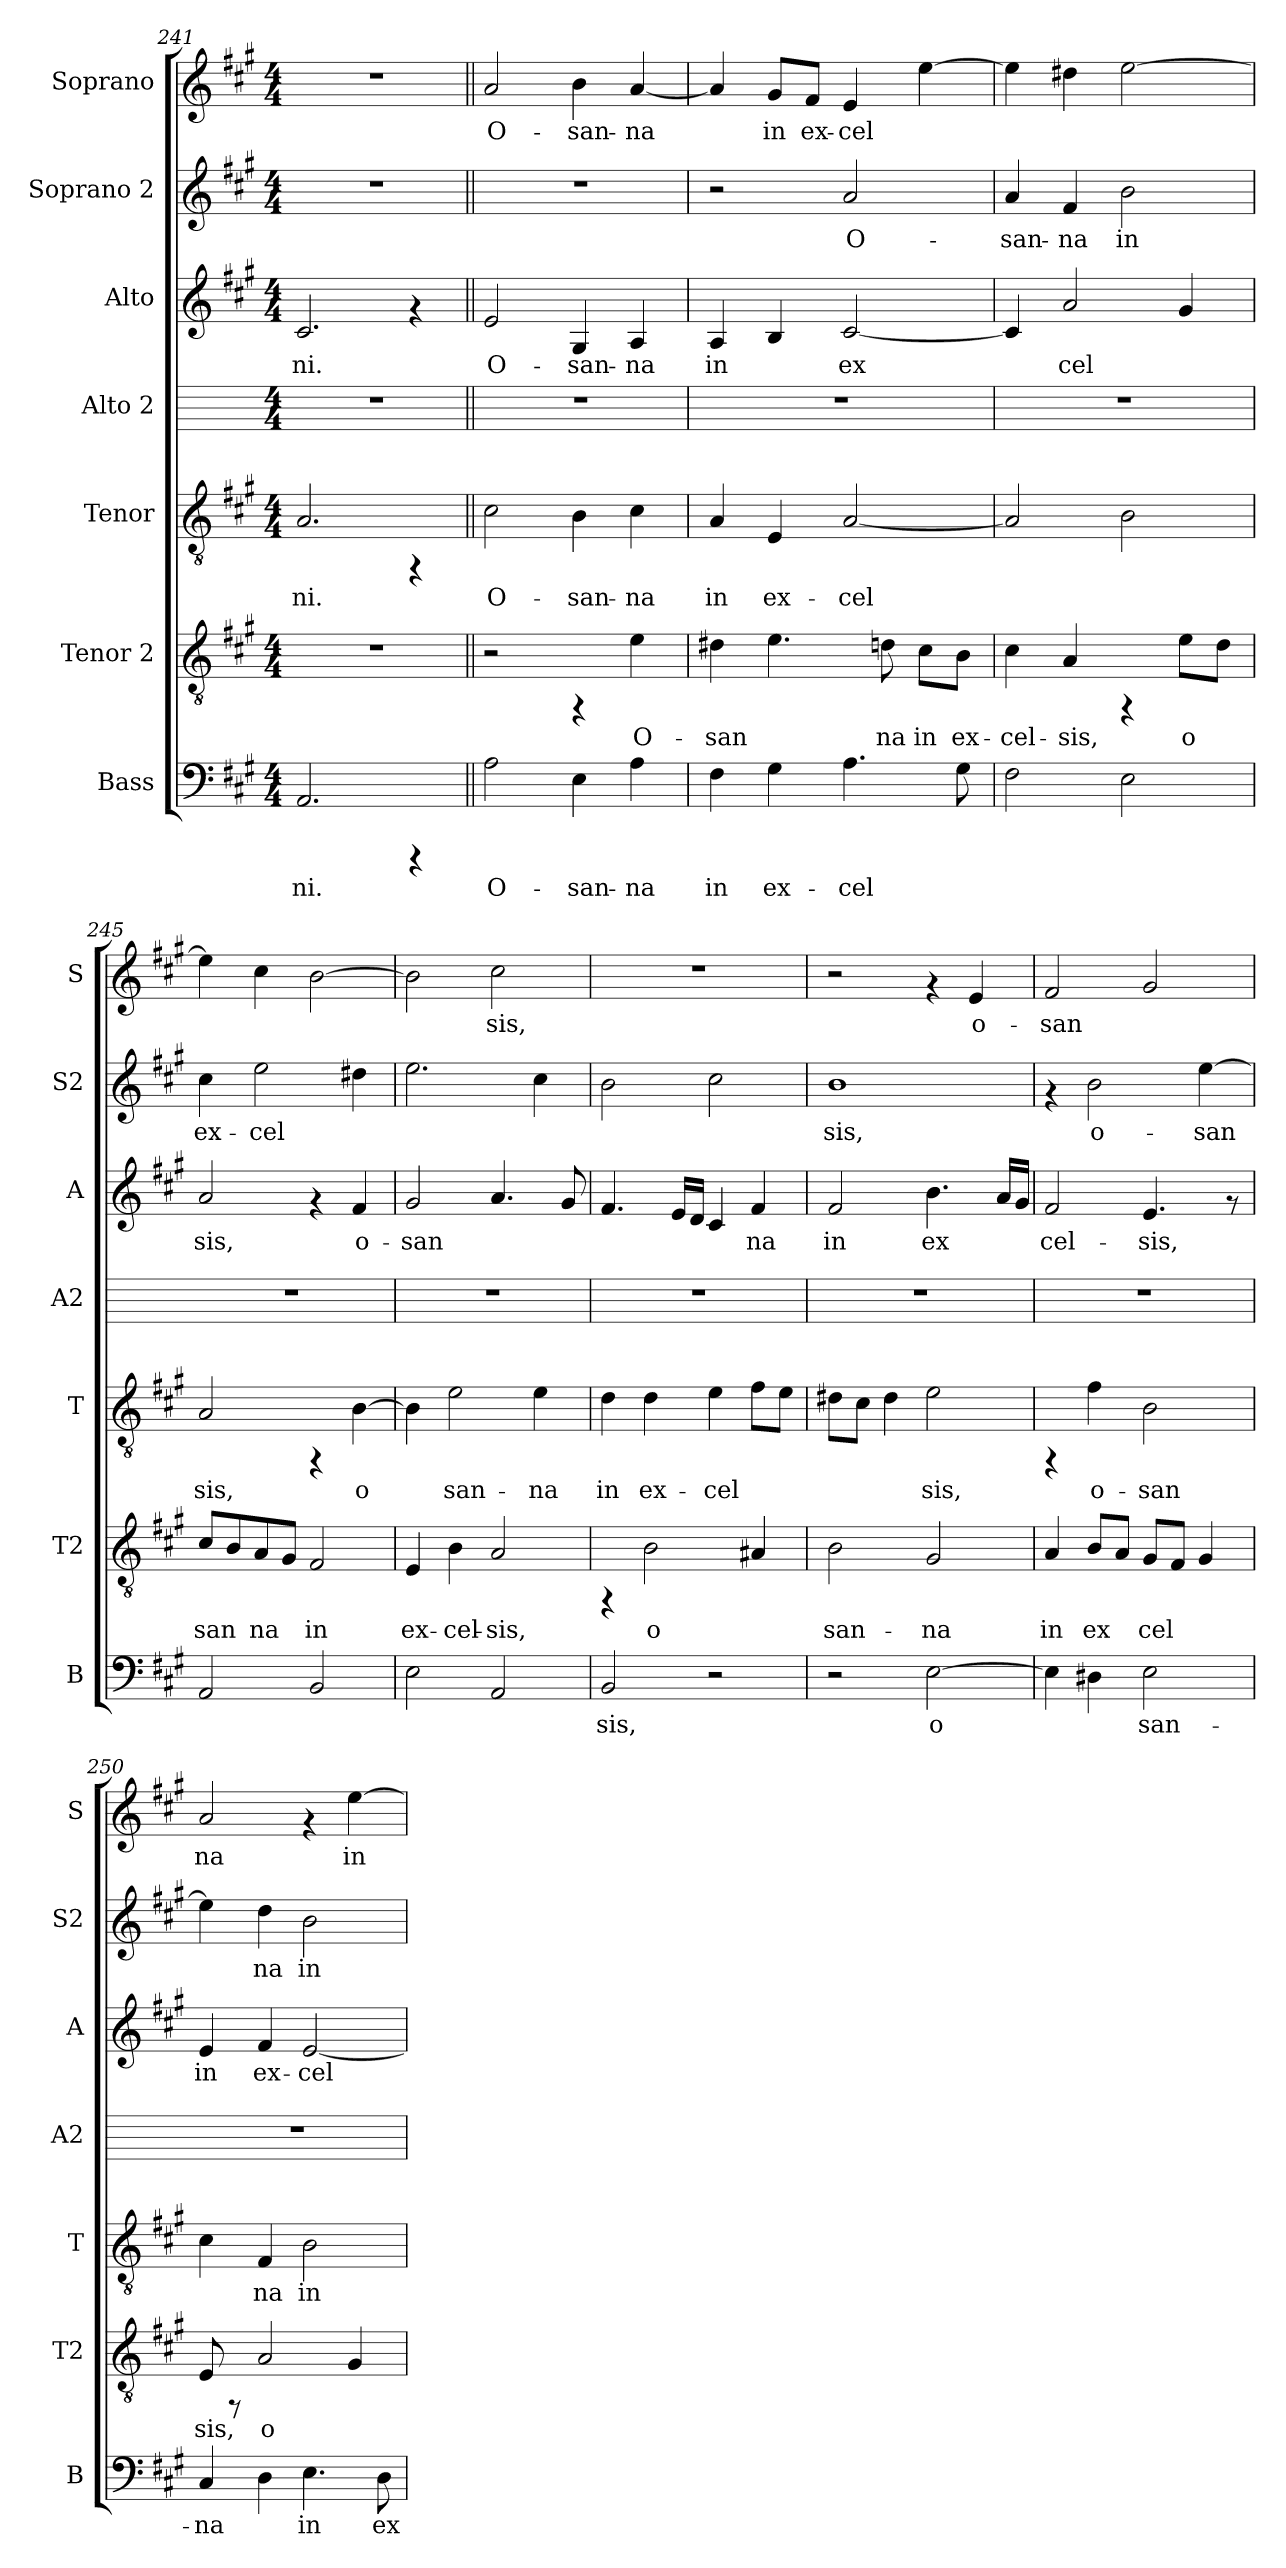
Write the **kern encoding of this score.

**kern	**text	**kern	**text	**kern	**text	**kern	**kern	**text	**kern	**text	**kern	**text
*part7	*part7	*part6	*part6	*part5	*part5	*part4	*part3	*part3	*part2	*part2	*part1	*part1
*staff7	*staff7	*staff6	*staff6	*staff5	*staff5	*staff4	*staff3	*staff3	*staff2	*staff2	*staff1	*staff1
*I"Bass	*	*I"Tenor 2	*	*I"Tenor	*	*I"Alto 2	*I"Alto	*	*I"Soprano 2	*	*I"Soprano	*
*I'B	*	*I'T2	*	*I'T	*	*I'A2	*I'A	*	*I'S2	*	*I'S	*
*clefF4	*	*clefGv2	*	*clefGv2	*	*	*clefG2	*	*clefG2	*	*clefG2	*
*k[f#c#g#]	*	*k[f#c#g#]	*	*k[f#c#g#]	*	*k[]	*k[f#c#g#]	*	*k[f#c#g#]	*	*k[f#c#g#]	*
*A:	*	*A:	*	*A:	*	*C:	*A:	*	*A:	*	*A:	*
*M4/4	*	*M4/4	*	*M4/4	*	*M4/4	*M4/4	*	*M4/4	*	*M4/4	*
=241	=241	=241	=241	=241	=241	=241	=241	=241	=241	=241	=241	=241
!	!LO:LY:b:cj	!	!	!	!LO:LY:b:cj	!	!	!LO:LY:b:cj	!	!	!	!
2.AA/	-ni.	1r	.	2.A/	-ni.	1r	2.c#/	-ni.	1r	.	1r	.
4rCCC	.	.	.	4rFF	.	.	4rf	.	.	.	.	.
=242||	=242||	=242||	=242||	=242||	=242||	=242||	=242||	=242||	=242||	=242||	=242||	=242||
!	!LO:LY:b:cj	!	!	!	!LO:LY:b:cj	!	!	!LO:LY:b:cj	!	!	!	!LO:LY:b:cj
2A\	O-	2r	.	2c#\	O-	1r	2e/	O-	1r	.	2a/	O-
!	!LO:LY:b:cj	!	!	!	!LO:LY:b:cj	!	!	!LO:LY:b:cj	!	!	!	!LO:LY:b:cj
4E\	-san-	4rFF	.	4B\	-san-	.	4G#/	-san-	.	.	4b\	-san-
!	!LO:LY:b:cj	!	!LO:LY:b:cj	!	!LO:LY:b:cj	!	!	!LO:LY:b:cj	!	!	!	!LO:LY:b:cj
4A\	-na	4e\	O-	4c#\	-na	.	4A/	-na	.	.	[<4a/	-na
=243	=243	=243	=243	=243	=243	=243	=243	=243	=243	=243	=243	=243
!	!LO:LY:b:cj	!	!LO:LY:b:cj	!	!LO:LY:b:cj	!	!	!LO:LY:b:cj	!	!	!	!LO:LY:b:cj
4F#\	in	4d#X\	-san-	4A/	in	1r	4A/	in	2r	.	4a/]	.
!	!LO:LY:b:cj	!	!LO:LY:b:cj	!	!LO:LY:b:cj	!	!	!LO:LY:b:cj	!	!	!	!LO:LY:b:cj
4G#\	ex-	4.e\	--	4E/	ex-	.	4B/	.	.	.	8g#/L	in
!	!	!	!	!	!	!	!	!	!	!	!	!LO:LY:b:cj
.	.	.	.	.	.	.	.	.	.	.	8f#/J	ex-
!	!LO:LY:b:cj	!	!	!	!LO:LY:b:cj	!	!	!LO:LY:b:cj	!	!LO:LY:b:cj	!	!LO:LY:b:cj
4.A\	-cel-	.	.	[<2A/	-cel-	.	[<2c#/	ex-	2a/	O-	4e/	-cel-
!	!	!	!LO:LY:b:cj	!	!	!	!	!	!	!	!	!
.	.	8dn\	-na	.	.	.	.	.	.	.	.	.
!	!	!	!LO:LY:b:cj	!	!	!	!	!	!	!	!	!LO:LY:b:cj
.	.	8c#\L	in	.	.	.	.	.	.	.	[>4ee\	--
!	!LO:LY:b:cj	!	!LO:LY:b:cj	!	!	!	!	!	!	!	!	!
8G#\	--	8B\J	ex-	.	.	.	.	.	.	.	.	.
=244	=244	=244	=244	=244	=244	=244	=244	=244	=244	=244	=244	=244
!	!LO:LY:b:cj	!	!LO:LY:b:cj	!	!LO:LY:b:cj	!	!	!LO:LY:b:cj	!	!LO:LY:b:cj	!	!LO:LY:b:cj
2F#\	--	4c#\	-cel-	2A/]	--	1r	4c#/]	--	4a/	-san-	4ee\]	--
!	!	!	!LO:LY:b:cj	!	!	!	!	!LO:LY:b:cj	!	!LO:LY:b:cj	!	!LO:LY:b:cj
.	.	4A/	-sis,	.	.	.	2a/	-cel-	4f#/	-na	4dd#X\	--
!	!LO:LY:b:cj	!	!	!	!LO:LY:b:cj	!	!	!	!	!LO:LY:b:cj	!	!LO:LY:b:cj
2E\	--	4rFF	.	2B\	--	.	.	.	2b\	in	[>2ee\	--
!	!	!	!LO:LY:b:cj	!	!	!	!	!LO:LY:b:cj	!	!	!	!
.	.	8e\L	o-	.	.	.	4g#/	--	.	.	.	.
!	!	!	!LO:LY:b:cj	!	!	!	!	!	!	!	!	!
.	.	8d\J	--	.	.	.	.	.	.	.	.	.
=245	=245	=245	=245	=245	=245	=245	=245	=245	=245	=245	=245	=245
!	!LO:LY:b:cj	!	!LO:LY:b:cj	!	!LO:LY:b:cj	!	!	!LO:LY:b:cj	!	!LO:LY:b:cj	!	!LO:LY:b:cj
2AA/	--	8c#/L	-san-	2A/	-sis,	1r	2a/	-sis,	4cc#\	ex-	4ee\]	--
!	!	!	!LO:LY:b:cj	!	!	!	!	!	!	!	!	!
.	.	8B/	--	.	.	.	.	.	.	.	.	.
!	!	!	!LO:LY:b:cj	!	!	!	!	!	!	!LO:LY:b:cj	!	!LO:LY:b:cj
.	.	8A/	-na	.	.	.	.	.	2ee\	-cel-	4cc#\	--
!	!	!	!LO:LY:b:cj	!	!	!	!	!	!	!	!	!
.	.	8G#/J	.	.	.	.	.	.	.	.	.	.
!	!LO:LY:b:cj	!	!LO:LY:b:cj	!	!	!	!	!	!	!	!	!LO:LY:b:cj
2BB/	--	2F#/	in	4rFF	.	.	4rf	.	.	.	[<2b\	--
!	!	!	!	!	!LO:LY:b:cj	!	!	!LO:LY:b:cj	!	!LO:LY:b:cj	!	!
.	.	.	.	[<4B\	o-	.	4f#/	o-	4dd#X\	--	.	.
!!LO:LB:g=z
=246	=246	=246	=246	=246	=246	=246	=246	=246	=246	=246	=246	=246
!	!LO:LY:b:cj	!	!LO:LY:b:cj	!	!LO:LY:b:cj	!	!	!LO:LY:b:cj	!	!LO:LY:b:cj	!	!LO:LY:b:cj
2E\	--	4E/	ex-	4B\]	--	1r	2g#/	-san-	2.ee\	--	2b\]	--
!	!	!	!LO:LY:b:cj	!	!LO:LY:b:cj	!	!	!	!	!	!	!
.	.	4B\	-cel-	2e\	-san-	.	.	.	.	.	.	.
!	!LO:LY:b:cj	!	!LO:LY:b:cj	!	!	!	!	!LO:LY:b:cj	!	!	!	!LO:LY:b:cj
2AA/	--	2A/	-sis,	.	.	.	4.a/	--	.	.	2cc#\	-sis,
!	!	!	!	!	!LO:LY:b:cj	!	!	!	!	!LO:LY:b:cj	!	!
.	.	.	.	4e\	-na	.	.	.	4cc#\	--	.	.
!	!	!	!	!	!	!	!	!LO:LY:b:cj	!	!	!	!
.	.	.	.	.	.	.	8g#/	--	.	.	.	.
=247	=247	=247	=247	=247	=247	=247	=247	=247	=247	=247	=247	=247
!	!LO:LY:b:cj	!	!	!	!LO:LY:b:cj	!	!	!LO:LY:b:cj	!	!LO:LY:b:cj	!	!
2BB/	-sis,	4rFF	.	4d\	in	1r	4.f#/	--	2b\	--	1r	.
!	!	!	!LO:LY:b:cj	!	!LO:LY:b:cj	!	!	!	!	!	!	!
.	.	2B\	o-	4d\	ex-	.	.	.	.	.	.	.
!	!	!	!	!	!	!	!	!LO:LY:b:cj	!	!	!	!
.	.	.	.	.	.	.	16e/L	--	.	.	.	.
!	!	!	!	!	!	!	!	!LO:LY:b:cj	!	!	!	!
.	.	.	.	.	.	.	16d/J	--	.	.	.	.
!	!	!	!	!	!LO:LY:b:cj	!	!	!LO:LY:b:cj	!	!LO:LY:b:cj	!	!
2r	.	.	.	4e\	-cel-	.	4c#/	--	2cc#\	--	.	.
!	!	!	!LO:LY:b:cj	!	!LO:LY:b:cj	!	!	!LO:LY:b:cj	!	!	!	!
.	.	4A#X/	--	8f#\L	--	.	4f#/	-na	.	.	.	.
!	!	!	!	!	!LO:LY:b:cj	!	!	!	!	!	!	!
.	.	.	.	8e\J	--	.	.	.	.	.	.	.
=248	=248	=248	=248	=248	=248	=248	=248	=248	=248	=248	=248	=248
!	!	!	!LO:LY:b:cj	!	!LO:LY:b:cj	!	!	!LO:LY:b:cj	!	!LO:LY:b:cj	!	!
2r	.	2B\	-san-	8d#X\L	--	1r	2f#/	in	1b	-sis,	2r	.
!	!	!	!	!	!LO:LY:b:cj	!	!	!	!	!	!	!
.	.	.	.	8c#\J	--	.	.	.	.	.	.	.
!	!	!	!	!	!LO:LY:b:cj	!	!	!	!	!	!	!
.	.	.	.	4d#\	--	.	.	.	.	.	.	.
!	!LO:LY:b:cj	!	!LO:LY:b:cj	!	!LO:LY:b:cj	!	!	!LO:LY:b:cj	!	!	!	!
[>2E\	o-	2G#/	-na	2e\	-sis,	.	4.b\	ex-	.	.	4rf	.
!	!	!	!	!	!	!	!	!	!	!	!	!LO:LY:b:cj
.	.	.	.	.	.	.	.	.	.	.	4e/	o-
!	!	!	!	!	!	!	!	!LO:LY:b:cj	!	!	!	!
.	.	.	.	.	.	.	16a/L	--	.	.	.	.
!	!	!	!	!	!	!	!	!LO:LY:b:cj	!	!	!	!
.	.	.	.	.	.	.	16g#/J	--	.	.	.	.
=249	=249	=249	=249	=249	=249	=249	=249	=249	=249	=249	=249	=249
!	!LO:LY:b:cj	!	!LO:LY:b:cj	!	!	!	!	!LO:LY:b:cj	!	!	!	!LO:LY:b:cj
4E\]	--	4A/	in	4rFF	.	1r	2f#/	-cel-	4rf	.	2f#/	-san-
!	!LO:LY:b:cj	!	!LO:LY:b:cj	!	!LO:LY:b:cj	!	!	!	!	!LO:LY:b:cj	!	!
4D#X\	--	8B/L	ex-	4f#\	o-	.	.	.	2b\	o-	.	.
!	!	!	!LO:LY:b:cj	!	!	!	!	!	!	!	!	!
.	.	8A/J	--	.	.	.	.	.	.	.	.	.
!	!LO:LY:b:cj	!	!LO:LY:b:cj	!	!LO:LY:b:cj	!	!	!LO:LY:b:cj	!	!	!	!LO:LY:b:cj
2E\	-san-	8G#/L	-cel-	2B\	-san-	.	4.e/	-sis,	.	.	2g#/	--
!	!	!	!LO:LY:b:cj	!	!	!	!	!	!	!	!	!
.	.	8F#/J	--	.	.	.	.	.	.	.	.	.
!	!	!	!LO:LY:b:cj	!	!	!	!	!	!	!LO:LY:b:cj	!	!
.	.	4G#/	--	.	.	.	.	.	[>4ee\	-san-	.	.
.	.	.	.	.	.	.	8rf	.	.	.	.	.
=250	=250	=250	=250	=250	=250	=250	=250	=250	=250	=250	=250	=250
!	!LO:LY:b:cj	!	!LO:LY:b:cj	!	!LO:LY:b:cj	!	!	!LO:LY:b:cj	!	!LO:LY:b:cj	!	!LO:LY:b:cj
4C#/	-na	8E/	-sis,	4c#\	--	1r	4e/	in	4ee\]	--	2a/	-na
.	.	8rFF	.	.	.	.	.	.	.	.	.	.
!	!LO:LY:b:cj	!	!LO:LY:b:cj	!	!LO:LY:b:cj	!	!	!LO:LY:b:cj	!	!LO:LY:b:cj	!	!
4D\	.	2A/	o-	4F#/	-na	.	4f#/	ex-	4dd\	-na	.	.
!	!LO:LY:b:cj	!	!	!	!LO:LY:b:cj	!	!	!LO:LY:b:cj	!	!LO:LY:b:cj	!	!
4.E\	in	.	.	2B\	in	.	[<2e/	-cel-	2b\	in	4rf	.
!	!	!	!LO:LY:b:cj	!	!	!	!	!	!	!	!	!LO:LY:b:cj
.	.	4G#/	--	.	.	.	.	.	.	.	[>4ee\	in-
!	!LO:LY:b:cj	!	!	!	!	!	!	!	!	!	!	!
8D\	ex-	.	.	.	.	.	.	.	.	.	.	.
=	=	=	=	=	=	=	=	=	=	=	=	=
*-	*-	*-	*-	*-	*-	*-	*-	*-	*-	*-	*-	*-
